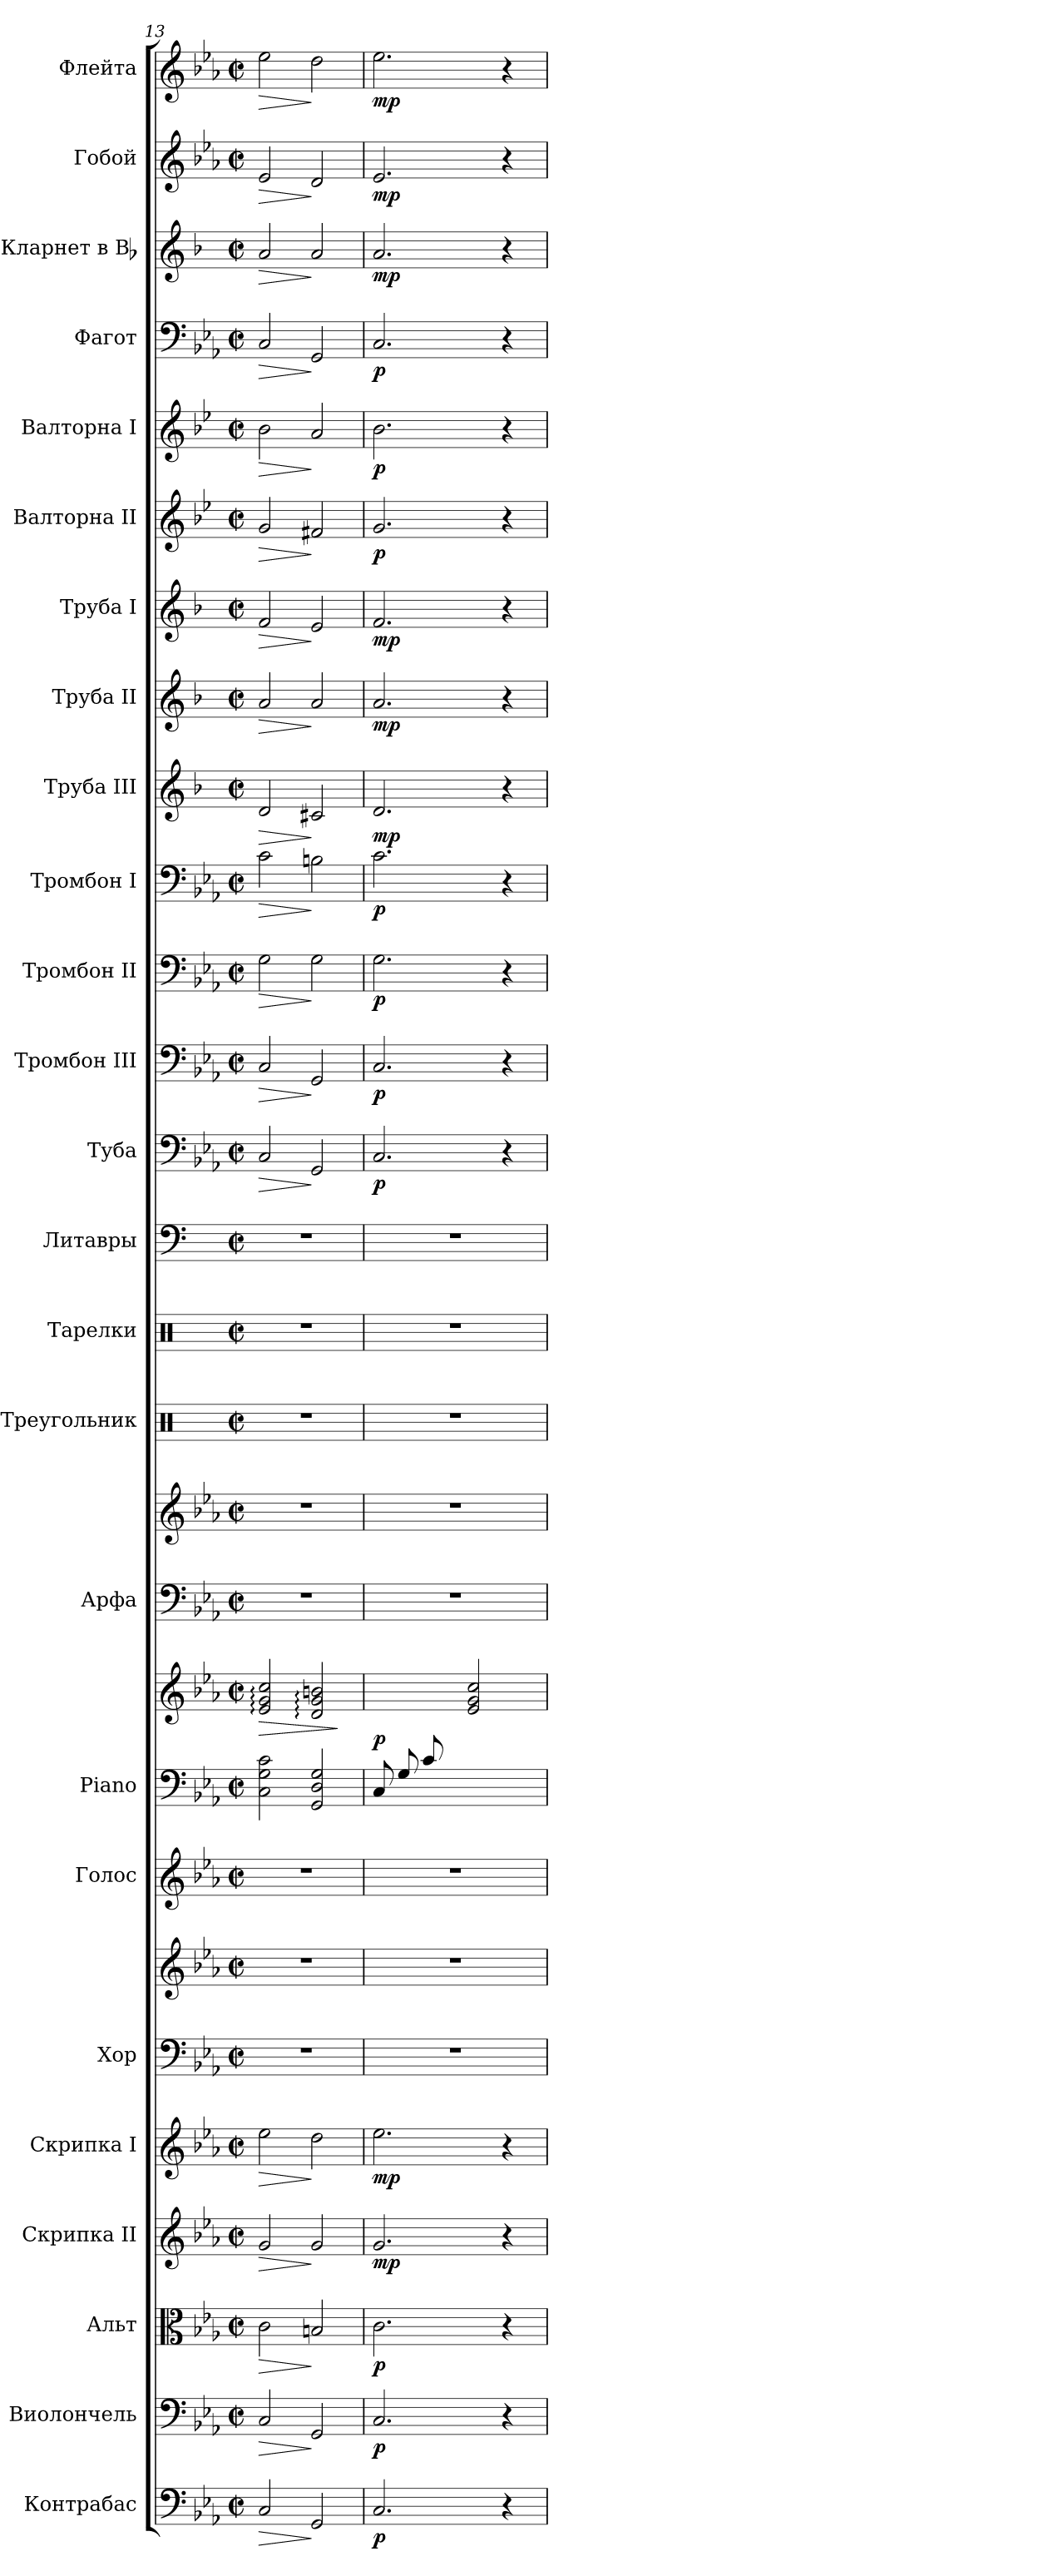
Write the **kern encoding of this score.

**kern	**dynam	**kern	**dynam	**kern	**dynam	**kern	**dynam	**kern	**dynam	**kern	**kern	**kern	**kern	**kern	**dynam	**kern	**kern	**kern	**kern	**kern	**kern	**dynam	**kern	**dynam	**kern	**dynam	**kern	**dynam	**kern	**dynam	**kern	**dynam	**kern	**dynam	**kern	**dynam	**kern	**dynam	**kern	**dynam	**kern	**dynam	**kern	**dynam	**kern	**dynam
*part25	*part25	*part24	*part24	*part23	*part23	*part22	*part22	*part21	*part21	*part20	*part20	*part19	*part18	*part18	*part18	*part17	*part17	*part16	*part15	*part14	*part13	*part13	*part12	*part12	*part11	*part11	*part10	*part10	*part9	*part9	*part8	*part8	*part7	*part7	*part6	*part6	*part5	*part5	*part4	*part4	*part3	*part3	*part2	*part2	*part1	*part1
*staff28	*staff28	*staff27	*staff27	*staff26	*staff26	*staff25	*staff25	*staff24	*staff24	*staff23	*staff22	*staff21	*staff20	*staff19	*staff19/20	*staff18	*staff17	*staff16	*staff15	*staff14	*staff13	*staff13	*staff12	*staff12	*staff11	*staff11	*staff10	*staff10	*staff9	*staff9	*staff8	*staff8	*staff7	*staff7	*staff6	*staff6	*staff5	*staff5	*staff4	*staff4	*staff3	*staff3	*staff2	*staff2	*staff1	*staff1
*I"Контрабас	*	*I"Виолончель	*	*I"Альт	*	*I"Скрипка II	*	*I"Скрипка I	*	*I"Хор	*	*I"Голос	*I"Piano	*	*	*I"Арфа	*	*I"Треугольник	*I"Тарелки	*I"Литавры	*I"Туба	*	*I"Тромбон III	*	*I"Тромбон II	*	*I"Тромбон I	*	*I"Труба III	*	*I"Труба II	*	*I"Труба I	*	*I"Валторна II	*	*I"Валторна I	*	*I"Фагот	*	*I"Кларнет в Bb	*	*I"Гобой	*	*I"Флейта	*
*	*	*	*	*	*	*I'Скр. II	*	*I'Скр. I	*	*	*	*	*I'Pno.	*	*	*	*	*	*	*	*	*	*I'Тромб. III	*	*I'Тромб. II	*	*I'Тромб. I	*	*I'Трб. III	*	*I'Трб. II	*	*I'Трб. I	*	*I'Валт. II	*	*I'Валт. I	*	*	*	*	*	*	*	*	*
*clefF4	*	*clefF4	*	*clefC3	*	*clefG2	*	*clefG2	*	*clefF4	*clefG2	*clefG2	*clefF4	*clefG2	*	*clefF4	*clefG2	*clefX	*clefX	*clefF4	*clefF4	*	*clefF4	*	*clefF4	*	*clefF4	*	*clefG2	*	*clefG2	*	*clefG2	*	*clefG2	*	*clefG2	*	*clefF4	*	*clefG2	*	*clefG2	*	*clefG2	*
*ITrd7c12	*	*	*	*	*	*	*	*	*	*	*	*	*	*	*	*	*	*	*	*	*	*	*	*	*	*	*	*	*ITrd1c2	*	*ITrd1c2	*	*ITrd1c2	*	*ITrd4c7	*	*ITrd4c7	*	*	*	*ITrd1c2	*	*	*	*	*
*k[b-e-a-]	*	*k[b-e-a-]	*	*k[b-e-a-]	*	*k[b-e-a-]	*	*k[b-e-a-]	*	*k[b-e-a-]	*k[b-e-a-]	*k[b-e-a-]	*k[b-e-a-]	*k[b-e-a-]	*	*k[b-e-a-]	*k[b-e-a-]	*k[]	*k[]	*k[]	*k[b-e-a-]	*	*k[b-e-a-]	*	*k[b-e-a-]	*	*k[b-e-a-]	*	*k[b-e-a-]	*	*k[b-e-a-]	*	*k[b-e-a-]	*	*k[b-e-a-]	*	*k[b-e-a-]	*	*k[b-e-a-]	*	*k[b-e-a-]	*	*k[b-e-a-]	*	*k[b-e-a-]	*
*c:	*	*c:	*	*c:	*	*c:	*	*c:	*	*c:	*c:	*c:	*c:	*c:	*	*c:	*c:	*C:	*C:	*a:	*c:	*	*c:	*	*c:	*	*c:	*	*c:	*	*c:	*	*c:	*	*c:	*	*c:	*	*c:	*	*c:	*	*c:	*	*c:	*
*M2/2	*	*M2/2	*	*M2/2	*	*M2/2	*	*M2/2	*	*M2/2	*M2/2	*M2/2	*M2/2	*M2/2	*	*M2/2	*M2/2	*M2/2	*M2/2	*M2/2	*M2/2	*	*M2/2	*	*M2/2	*	*M2/2	*	*M2/2	*	*M2/2	*	*M2/2	*	*M2/2	*	*M2/2	*	*M2/2	*	*M2/2	*	*M2/2	*	*M2/2	*
*met(c|)	*	*met(c|)	*	*met(c|)	*	*met(c|)	*	*met(c|)	*	*met(c|)	*met(c|)	*met(c|)	*met(c|)	*met(c|)	*	*met(c|)	*met(c|)	*met(c|)	*met(c|)	*met(c|)	*met(c|)	*	*met(c|)	*	*met(c|)	*	*met(c|)	*	*met(c|)	*	*met(c|)	*	*met(c|)	*	*met(c|)	*	*met(c|)	*	*met(c|)	*	*met(c|)	*	*met(c|)	*	*met(c|)	*
=13	=13	=13	=13	=13	=13	=13	=13	=13	=13	=13	=13	=13	=13	=13	=13	=13	=13	=13	=13	=13	=13	=13	=13	=13	=13	=13	=13	=13	=13	=13	=13	=13	=13	=13	=13	=13	=13	=13	=13	=13	=13	=13	=13	=13	=13	=13
!	!LO:HP:b	!	!LO:HP:b	!	!LO:HP:b	!	!LO:HP:b	!	!LO:HP:b	!	!	!	!	!	!LO:HP:b	!	!	!	!	!	!	!LO:HP:b	!	!LO:HP:b	!	!LO:HP:b	!	!LO:HP:b	!	!LO:HP:b	!	!LO:HP:b	!	!LO:HP:b	!	!LO:HP:b	!	!LO:HP:b	!	!LO:HP:b	!	!LO:HP:b	!	!LO:HP:b	!	!LO:HP:b
2CCi/	>	2Ci/	>	2ci\	>	2gi/	>	2ee-i\	>	1r	1r	1r	2Ci\ 2Gi 2ci	2e-i/: 2gi: 2cci:	>	1r	1r	1r	1r	1r	2Ci/	>	2Ci/	>	2Gi\	>	2ci\	>	2ci/	>	2gi/	>	2e-i/	>	2ci/	>	2e-i\	>	2Ci/	>	2gi/	>	2e-i/	>	2ee-i\	>
2GGGi/	]	2GGi/	]	2Bni/	]	2gi/	]	2ddi\	]	.	.	.	2GGi/ 2Di 2Gi	2di/: 2gi: 2bni:	.	.	.	.	.	.	2GGi/	]	2GGi/	]	2Gi\	]	2Bni\	]	2Bni/	]	2gi/	]	2di/	]	2Bni/	]	2di/	]	2GGi/	]	2gi/	]	2di/	]	2ddi\	]
.	.	.	.	.	.	.	.	.	.	.	.	.	.	.	]	.	.	.	.	.	.	.	.	.	.	.	.	.	.	.	.	.	.	.	.	.	.	.	.	.	.	.	.	.	.	.
=14	=14	=14	=14	=14	=14	=14	=14	=14	=14	=14	=14	=14	=14	=14	=14	=14	=14	=14	=14	=14	=14	=14	=14	=14	=14	=14	=14	=14	=14	=14	=14	=14	=14	=14	=14	=14	=14	=14	=14	=14	=14	=14	=14	=14	=14	=14
*	*	*	*	*	*	*	*	*	*	*	*	*	*	*^	*	*	*	*	*	*	*	*	*	*	*	*	*	*	*	*	*	*	*	*	*	*	*	*	*	*	*	*	*	*	*	*
2.CCi/	p	2.Ci/	p	2.ci\	p	2.gi/	mp	2.ee-i\	mp	1r	1r	1r	8Ci/L	2ryy	4.ryy	p	1r	1r	1r	1r	1r	2.Ci/	p	2.Ci/	p	2.Gi\	p	2.ci\	p	2.ci/	mp	2.gi/	mp	2.e-i/	mp	2.ci/	p	2.e-i\	p	2.Ci/	p	2.gi/	mp	2.e-i/	mp	2.ee-i\	mp
.	.	.	.	.	.	.	.	.	.	.	.	.	8Gi/	.	.	.	.	.	.	.	.	.	.	.	.	.	.	.	.	.	.	.	.	.	.	.	.	.	.	.	.	.	.	.	.	.	.
.	.	.	.	.	.	.	.	.	.	.	.	.	8ci/	.	.	.	.	.	.	.	.	.	.	.	.	.	.	.	.	.	.	.	.	.	.	.	.	.	.	.	.	.	.	.	.	.	.
.	.	.	.	.	.	.	.	.	.	.	.	.	2ryy	.	8e-i\J	.	.	.	.	.	.	.	.	.	.	.	.	.	.	.	.	.	.	.	.	.	.	.	.	.	.	.	.	.	.	.	.
.	.	.	.	.	.	.	.	.	.	.	.	.	.	2e-i/ 2gi 2cci	2ryy	.	.	.	.	.	.	.	.	.	.	.	.	.	.	.	.	.	.	.	.	.	.	.	.	.	.	.	.	.	.	.	.
4r	.	4r	.	4r	.	4r	.	4r	.	.	.	.	.	.	.	.	.	.	.	.	.	4r	.	4r	.	4r	.	4r	.	4r	.	4r	.	4r	.	4r	.	4r	.	4r	.	4r	.	4r	.	4r	.
.	.	.	.	.	.	.	.	.	.	.	.	.	8ryy	.	.	.	.	.	.	.	.	.	.	.	.	.	.	.	.	.	.	.	.	.	.	.	.	.	.	.	.	.	.	.	.	.	.
*	*	*	*	*	*	*	*	*	*	*	*	*	*	*v	*v	*	*	*	*	*	*	*	*	*	*	*	*	*	*	*	*	*	*	*	*	*	*	*	*	*	*	*	*	*	*	*	*
=	=	=	=	=	=	=	=	=	=	=	=	=	=	=	=	=	=	=	=	=	=	=	=	=	=	=	=	=	=	=	=	=	=	=	=	=	=	=	=	=	=	=	=	=	=	=
*-	*-	*-	*-	*-	*-	*-	*-	*-	*-	*-	*-	*-	*-	*-	*-	*-	*-	*-	*-	*-	*-	*-	*-	*-	*-	*-	*-	*-	*-	*-	*-	*-	*-	*-	*-	*-	*-	*-	*-	*-	*-	*-	*-	*-	*-	*-
